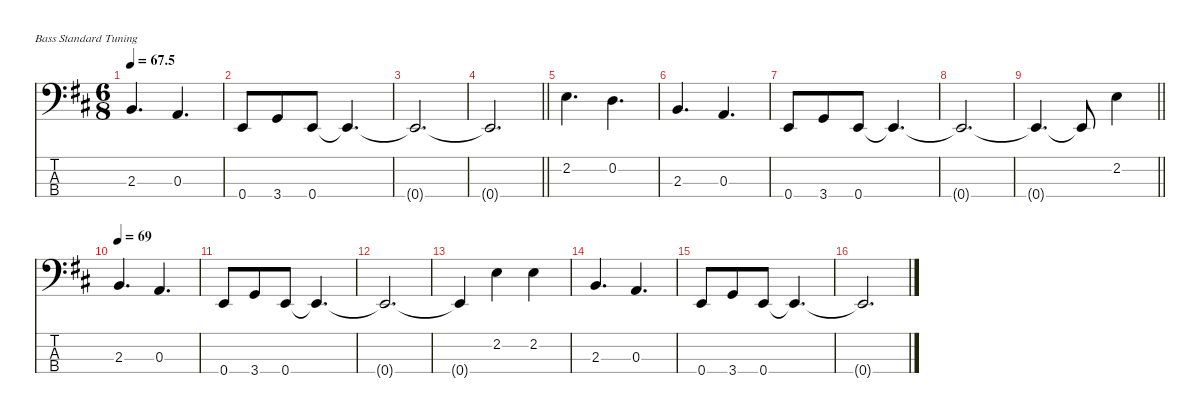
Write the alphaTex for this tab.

\defaultSystemsLayout 4
\hideDynamics
\bracketExtendMode nobrackets
\singleTrackTrackNamePolicy hidden
\multiTrackTrackNamePolicy hidden
\firstSystemTrackNameMode fullname
\firstSystemTrackNameOrientation horizontal
\otherSystemsTrackNameOrientation horizontal
\track ("Bass" "bass") {defaultSystemsLayout 8 instrument electricbassfinger}
\staff {score tabs}
\tuning (G2 D2 A1 E1)
\ts (6 8)
\tempo
67.5
\accidentals auto
\clef f4
\ottava regular
\simile none
\ks bminor
2.3{acc forcenatural}.4{d dy ff beam Up} 0.3{acc forcenatural}.4{d beam Up} |
0.4{acc forcenatural}.8{beam Up} 3.4{acc forcenatural}.8{beam Up} 0.4{acc forcenatural}.8{beam Up} 0.4{t acc forcenatural}.4{d beam Up} |
0.4{t acc forcenatural}.2{d beam Up} |
\barLineRight lightlight
0.4{t acc forcenatural}.2{d beam Up} |
2.2{acc forcenatural}.4{d beam Down} 0.2{acc forcenatural}.4{d beam Down} |
2.3{acc forcenatural}.4{d beam Up} 0.3{acc forcenatural}.4{d beam Up} |
0.4{acc forcenatural}.8{beam Up} 3.4{acc forcenatural}.8{beam Up} 0.4{acc forcenatural}.8{beam Up} 0.4{t acc forcenatural}.4{d beam Up} |
0.4{t acc forcenatural}.2{d beam Up} |
\barLineRight lightlight
0.4{t acc forcenatural}.4{d beam Up} 0.4{t acc forcenatural}.8{beam Up} 2.2{acc forcenatural}.4{beam Down} |
\tempo 69
2.3{acc forcenatural}.4{d beam Up} 0.3{acc forcenatural}.4{d beam Up} |
0.4{acc forcenatural}.8{beam Up} 3.4{acc forcenatural}.8{beam Up} 0.4{acc forcenatural}.8{beam Up} 0.4{t acc forcenatural}.4{d beam Up} |
0.4{t acc forcenatural}.2{d beam Up} |
0.4{t acc forcenatural}.4{beam Up} 2.2{acc forcenatural}.4{beam Down} 2.2{acc forcenatural}.4{beam Down} |
2.3{acc forcenatural}.4{d beam Up} 0.3{acc forcenatural}.4{d beam Up} |
0.4{acc forcenatural}.8{beam Up} 3.4{acc forcenatural}.8{beam Up} 0.4{acc forcenatural}.8{beam Up} 0.4{t acc forcenatural}.4{d beam Up} |
0.4{t acc forcenatural}.2{d beam Up}
